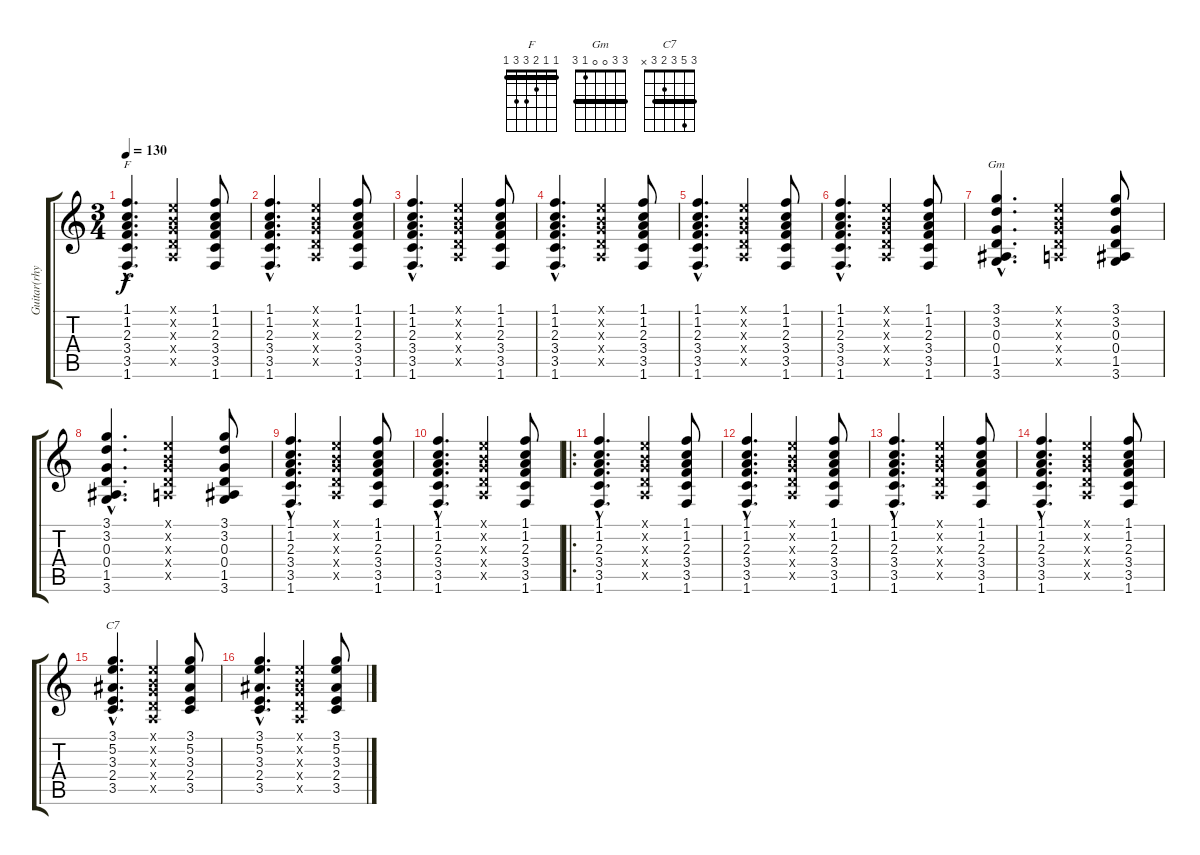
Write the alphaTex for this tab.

\track ("Guitar(rhythm)" "Guitar(rhy") {instrument acousticguitarsteel}
\staff {score tabs}
\tuning (E4 B3 G3 D3 A2 E2) {hide}
\chord ("F" 1 1 2 3 3 1) {barre 1}
\chord ("Gm" 3 3 0 0 1 3) {barre 3}
\chord ("C7" 3 5 3 2 3 x) {barre 3}
\ts (3 4)
\tempo 130
\clef g2
\ks c
(1.1{hac} 1.2{hac} 2.3{hac} 3.4{hac} 3.5{hac} 1.6{hac}).4{d ch "F" dy f} (0.1{x} 0.2{x} 0.3{x} 0.4{x} 0.5{x}).4 (1.1 1.2 2.3 3.4 3.5 1.6).8 |
(1.1{hac} 1.2{hac} 2.3{hac} 3.4{hac} 3.5{hac} 1.6{hac}).4{d} (0.1{x} 0.2{x} 0.3{x} 0.4{x} 0.5{x}).4 (1.1 1.2 2.3 3.4 3.5 1.6).8 |
(1.1{hac} 1.2{hac} 2.3{hac} 3.4{hac} 3.5{hac} 1.6{hac}).4{d} (0.1{x} 0.2{x} 0.3{x} 0.4{x} 0.5{x}).4 (1.1 1.2 2.3 3.4 3.5 1.6).8 |
(1.1{hac} 1.2{hac} 2.3{hac} 3.4{hac} 3.5{hac} 1.6{hac}).4{d} (0.1{x} 0.2{x} 0.3{x} 0.4{x} 0.5{x}).4 (1.1 1.2 2.3 3.4 3.5 1.6).8 |
(1.1{hac} 1.2{hac} 2.3{hac} 3.4{hac} 3.5{hac} 1.6{hac}).4{d} (0.1{x} 0.2{x} 0.3{x} 0.4{x} 0.5{x}).4 (1.1 1.2 2.3 3.4 3.5 1.6).8 |
(1.1{hac} 1.2{hac} 2.3{hac} 3.4{hac} 3.5{hac} 1.6{hac}).4{d} (0.1{x} 0.2{x} 0.3{x} 0.4{x} 0.5{x}).4 (1.1 1.2 2.3 3.4 3.5 1.6).8 |
(3.1{hac} 3.2{hac} 0.3{hac} 0.4{hac} 1.5{hac} 3.6{hac}).4{d ch "Gm"} (0.1{x} 0.2{x} 0.3{x} 0.4{x} 0.5{x}).4 (3.1 3.2 0.3 0.4 1.5 3.6).8 |
(3.1{hac} 3.2{hac} 0.3{hac} 0.4{hac} 1.5{hac} 3.6{hac}).4{d} (0.1{x} 0.2{x} 0.3{x} 0.4{x} 0.5{x}).4 (3.1 3.2 0.3 0.4 1.5 3.6).8 |
(1.1{hac} 1.2{hac} 2.3{hac} 3.4{hac} 3.5{hac} 1.6{hac}).4{d} (0.1{x} 0.2{x} 0.3{x} 0.4{x} 0.5{x}).4 (1.1 1.2 2.3 3.4 3.5 1.6).8 |
(1.1{hac} 1.2{hac} 2.3{hac} 3.4{hac} 3.5{hac} 1.6{hac}).4{d} (0.1{x} 0.2{x} 0.3{x} 0.4{x} 0.5{x}).4 (1.1 1.2 2.3 3.4 3.5 1.6).8 |
\ro
(1.1{hac} 1.2{hac} 2.3{hac} 3.4{hac} 3.5{hac} 1.6{hac}).4{d} (0.1{x} 0.2{x} 0.3{x} 0.4{x} 0.5{x}).4 (1.1 1.2 2.3 3.4 3.5 1.6).8 |
(1.1{hac} 1.2{hac} 2.3{hac} 3.4{hac} 3.5{hac} 1.6{hac}).4{d} (0.1{x} 0.2{x} 0.3{x} 0.4{x} 0.5{x}).4 (1.1 1.2 2.3 3.4 3.5 1.6).8 |
(1.1{hac} 1.2{hac} 2.3{hac} 3.4{hac} 3.5{hac} 1.6{hac}).4{d} (0.1{x} 0.2{x} 0.3{x} 0.4{x} 0.5{x}).4 (1.1 1.2 2.3 3.4 3.5 1.6).8 |
(1.1{hac} 1.2{hac} 2.3{hac} 3.4{hac} 3.5{hac} 1.6{hac}).4{d} (0.1{x} 0.2{x} 0.3{x} 0.4{x} 0.5{x}).4 (1.1 1.2 2.3 3.4 3.5 1.6).8 |
(3.1{hac} 5.2{hac} 3.3{hac} 2.4{hac} 3.5{hac}).4{d ch "C7"} (0.1{x} 0.2{x} 0.3{x} 0.4{x} 0.5{x}).4 (3.1 5.2 3.3 2.4 3.5).8 |
(3.1{hac} 5.2{hac} 3.3{hac} 2.4{hac} 3.5{hac}).4{d} (0.1{x} 0.2{x} 0.3{x} 0.4{x} 0.5{x}).4 (3.1 5.2 3.3 2.4 3.5).8
